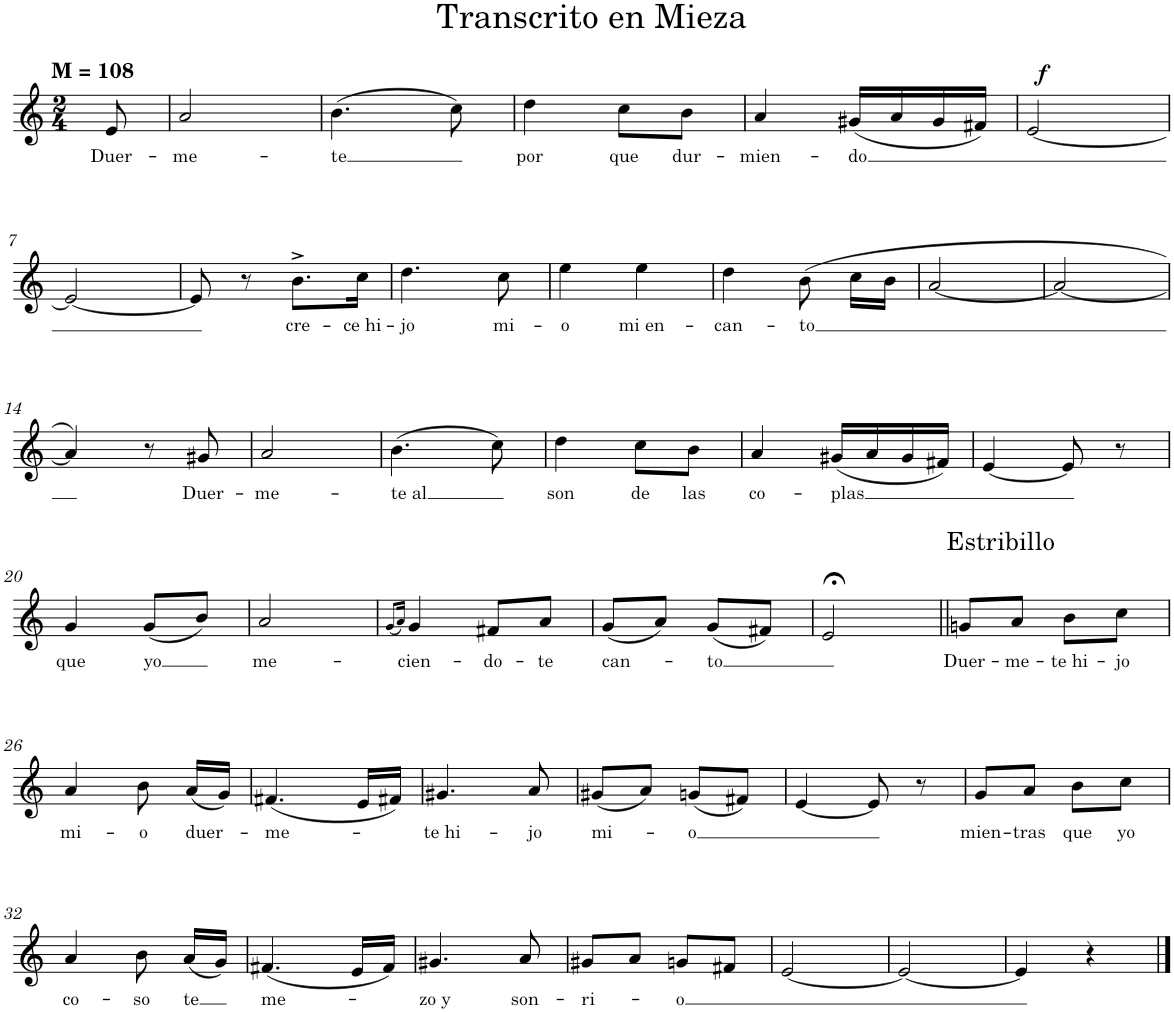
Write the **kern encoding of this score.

**kern	**text	**dynam
*part1	*part1	*part1
*staff1	*staff1	*staff1
*I"Nylon Guitar	*	*
*clefG2	*	*
*Trd7c12	*	*
*k[]	*	*
*M2/4	*	*
=1	=1	=1
!LO:TX:a:B:t=M = 108	!	!
!	!LO:LY:b	!
8e/	Duer-	.
=2	=2	=2
!	!LO:LY:b	!
2a/	-me-	.
=3	=3	=3
!	!LO:LY:b	!
(4.b\	-te	.
8cc\)	.	.
=4	=4	=4
!	!LO:LY:b	!
4dd\	por	.
!	!LO:LY:b	!
8cc\L	que	.
!	!LO:LY:b	!
8b\J	dur-	.
=5	=5	=5
!	!LO:LY:b	!
4a/	-mien-	.
!	!LO:LY:b	!
(16g#X/LL	-do	.
16a/	.	.
16g#/	.	.
16f#X/JJ)	.	.
=6	=6	=6
!	!	!LO:DY:a
[<2e/	.	f
!!LO:LB:g=z
=7	=7	=7
2e/_	.	.
=8	=8	=8
8e/]	.	.
8r	.	.
!	!LO:LY:b	!
8.b^\L	cre-	.
!	!LO:LY:b	!
16cc\Jk	-ce hi-	.
=9	=9	=9
!	!LO:LY:b	!
4.dd\	-jo	.
!	!LO:LY:b	!
8cc\	mi-	.
=10	=10	=10
!	!LO:LY:b	!
4ee\	-o	.
!	!LO:LY:b	!
4ee\	mi en-	.
=11	=11	=11
!	!LO:LY:b	!
4dd\	-can-	.
!	!LO:LY:b	!
(8b\	-to	.
16cc\LL	.	.
16b\JJ	.	.
=12	=12	=12
[<2a/	.	.
=13	=13	=13
2a/_	.	.
!!LO:LB:g=z
=14	=14	=14
4a/])	.	.
8r	.	.
!	!LO:LY:b	!
8g#X/	Duer-	.
=15	=15	=15
!	!LO:LY:b	!
2a/	-me-	.
=16	=16	=16
!	!LO:LY:b	!
(4.b\	-te al	.
8cc\)	.	.
=17	=17	=17
!	!LO:LY:b	!
4dd\	son	.
!	!LO:LY:b	!
8cc\L	de	.
!	!LO:LY:b	!
8b\J	las	.
=18	=18	=18
!	!LO:LY:b	!
4a/	co-	.
!	!LO:LY:b	!
(16g#X/LL	-plas	.
16a/	.	.
16g#/	.	.
16f#X/JJ)	.	.
=19	=19	=19
[<4e/	.	.
8e/]	.	.
8r	.	.
!!LO:LB:g=z
=20	=20	=20
!	!LO:LY:b	!
4g/	que	.
!	!LO:LY:b	!
(8g/L	yo	.
8b/J)	.	.
=21	=21	=21
!	!LO:LY:b	!
2a/	me-	.
=22	=22	=22
(8qg/L	.	.
16qa/Jk)	.	.
!	!LO:LY:b	!
4g/	-cien-	.
!	!LO:LY:b	!
8f#X/L	-do-	.
!	!LO:LY:b	!
8a/J	-te	.
=23	=23	=23
!	!LO:LY:b	!
(8g/L	can-	.
8a/J)	.	.
!	!LO:LY:b	!
(8g/L	-to	.
8f#X/J)	.	.
=24	=24	=24
2e;</	.	.
=25||	=25||	=25||
!LO:TX:a:t=Estribillo	!	!
!	!LO:LY:b	!
8gn/L	Duer-	.
!	!LO:LY:b	!
8a/J	-me-	.
!	!LO:LY:b	!
8b\L	-te hi-	.
!	!LO:LY:b	!
8cc\J	-jo	.
!!LO:LB:g=z
=26	=26	=26
!	!LO:LY:b	!
4a/	mi-	.
!	!LO:LY:b	!
8b\	-o	.
!	!LO:LY:b	!
(16a/LL	duer-	.
16g/JJ)	.	.
=27	=27	=27
!	!LO:LY:b	!
(4.f#X/	-me-	.
16e/LL	.	.
16f#X/JJ)	.	.
=28	=28	=28
!	!LO:LY:b	!
4.g#X/	te hi-	.
!	!LO:LY:b	!
8a/	-jo	.
=29	=29	=29
!	!LO:LY:b	!
(8g#X/L	mi-	.
8a/J)	.	.
!	!LO:LY:b	!
(8gn/L	-o	.
8f#X/J)	.	.
=30	=30	=30
[<4e/	.	.
8e/]	.	.
8r	.	.
=31	=31	=31
!	!LO:LY:b	!
8g/L	mien-	.
!	!LO:LY:b	!
8a/J	-tras	.
!	!LO:LY:b	!
8b\L	que	.
!	!LO:LY:b	!
8cc\J	yo	.
!!LO:LB:g=z
=32	=32	=32
!	!LO:LY:b	!
4a/	co-	.
!	!LO:LY:b	!
8b\	-so	.
!	!LO:LY:b	!
(16a/LL	te	.
16g/JJ)	.	.
=33	=33	=33
!	!LO:LY:b	!
(4.f#X/	me-	.
16e/LL	.	.
16f#/JJ)	.	.
=34	=34	=34
!	!LO:LY:b	!
4.g#X/	-zo y	.
!	!LO:LY:b	!
8a/	son-	.
=35	=35	=35
!	!LO:LY:b	!
8g#X/L	-ri-	.
8a/J	.	.
!	!LO:LY:b	!
8gn/L	-o	.
8f#X/J	.	.
=36	=36	=36
[2e/	.	.
=37	=37	=37
2e/_	.	.
=38	=38	=38
4e/]	.	.
4r	.	.
==	==	==
*-	*-	*-
